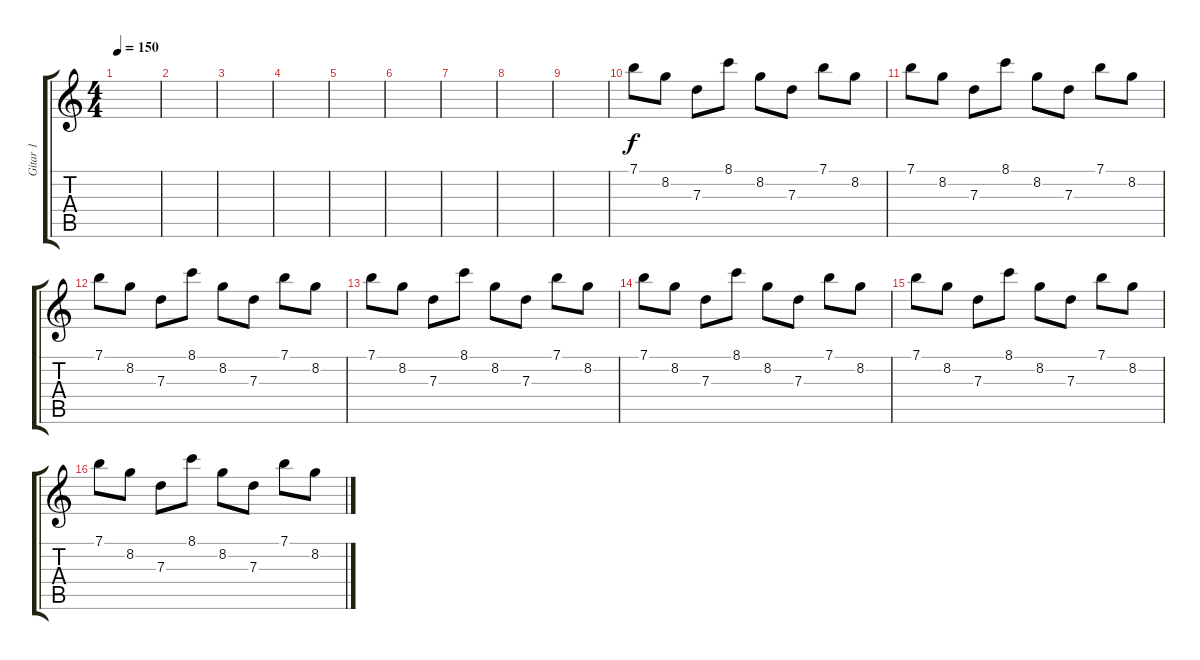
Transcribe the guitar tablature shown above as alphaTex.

\track ("Gitar 1" "Gitar 1") {instrument overdrivenguitar}
\staff {score tabs}
\tuning (E4 B3 G3 D3 A2 E2) {hide}
\ts (4 4)
\tempo 150
\clef g2
\ks c
|
|
|
|
|
|
|
|
|
7.1.8 8.2.8 7.3.8 8.1.8 8.2.8 7.3.8 7.1.8 8.2.8 |
7.1.8 8.2.8 7.3.8 8.1.8 8.2.8 7.3.8 7.1.8 8.2.8 |
7.1.8 8.2.8 7.3.8 8.1.8 8.2.8 7.3.8 7.1.8 8.2.8 |
7.1.8 8.2.8 7.3.8 8.1.8 8.2.8 7.3.8 7.1.8 8.2.8 |
7.1.8 8.2.8 7.3.8 8.1.8 8.2.8 7.3.8 7.1.8 8.2.8 |
7.1.8 8.2.8 7.3.8 8.1.8 8.2.8 7.3.8 7.1.8 8.2.8 |
7.1.8 8.2.8 7.3.8 8.1.8 8.2.8 7.3.8 7.1.8 8.2.8
